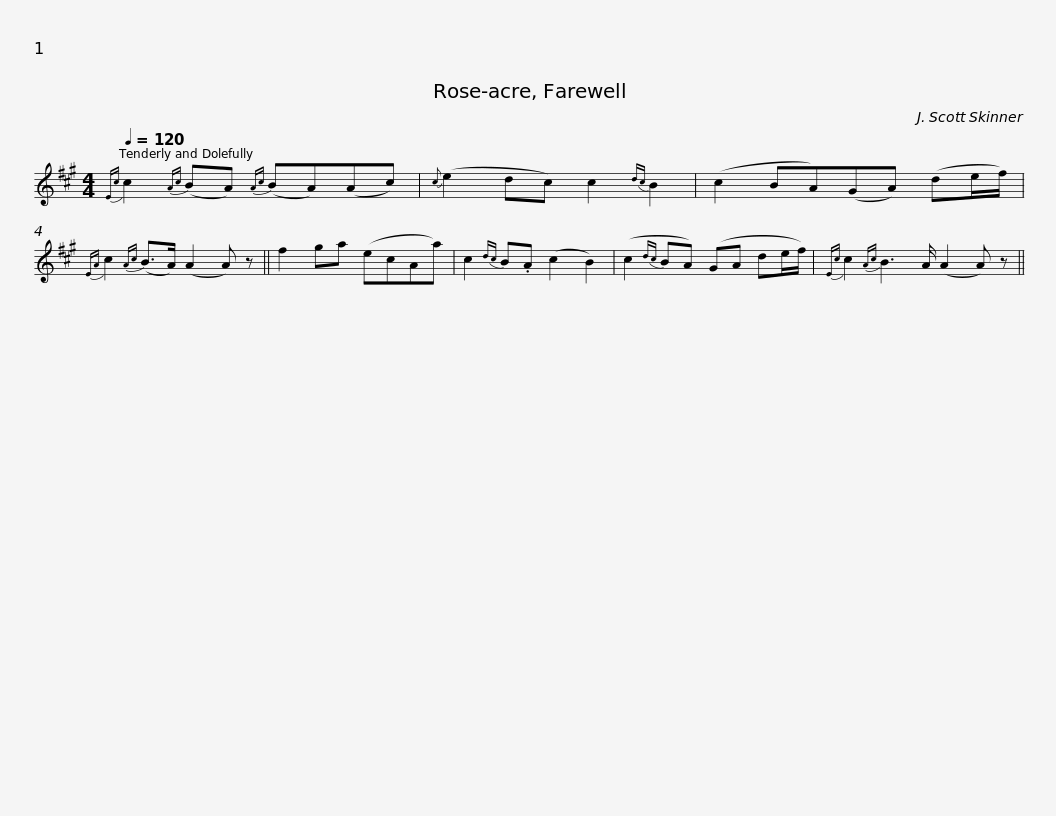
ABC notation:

X:1
L:1/8
Q:1/4=120
M:4/4
I:linebreak $
K:A
V:1 treble
V:1
{Ec} c2{Ac} (BA){Ac} (BA)(Ac) |{c} (e2 dc) c2{dc} B2 | (c2 BA)(GA) (de/f/) |{EA} c2{Ac} (B>A) (A2 A) z || f2 ga (ecAa) |$ %5
 c2{dc} B.A (c2 B2) | (c2{dc} BA) (GA de/f/) |{Ec} c2{Ac} B3 A/ (A2 A) z || %8
